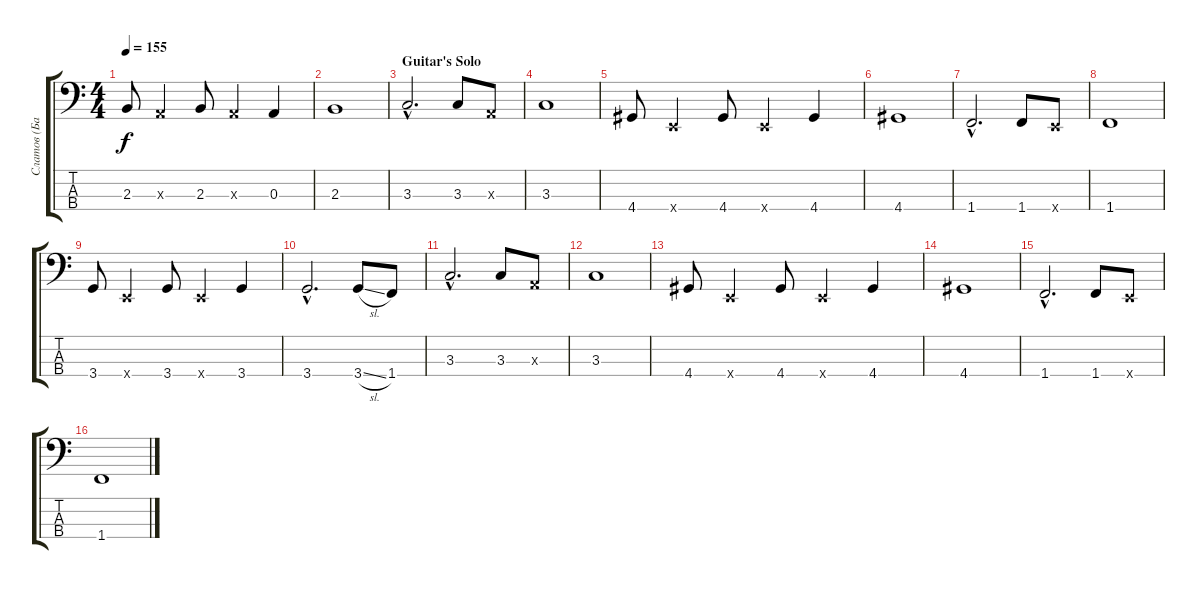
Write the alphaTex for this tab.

\track ("Слатов (Бас)" "Слатов (Ба") {instrument electricbassfinger}
\staff {score tabs}
\tuning (G2 D2 A1 E1) {hide}
\ts (4 4)
\tempo 155
\clef f4
\ks c
2.3.8{dy f} 0.3{x}.4 2.3.8 0.3{x}.4 0.3.4 |
2.3.1 |
\section ("" "Guitar's Solo")
3.3{hac}.2{d} 3.3.8 0.3{x}.8 |
3.3.1 |
4.4.8 0.4{x}.4 4.4.8 0.4{x}.4 4.4.4 |
4.4.1 |
1.4{hac}.2{d} 1.4.8 0.4{x}.8 |
1.4.1 |
3.4.8 0.4{x}.4 3.4.8 0.4{x}.4 3.4.4 |
3.4{hac}.2{d} 3.4{sl}.8 1.4.8 |
3.3{hac}.2{d} 3.3.8 0.3{x}.8 |
3.3.1 |
4.4.8 0.4{x}.4 4.4.8 0.4{x}.4 4.4.4 |
4.4.1 |
1.4{hac}.2{d} 1.4.8 0.4{x}.8 |
1.4.1
